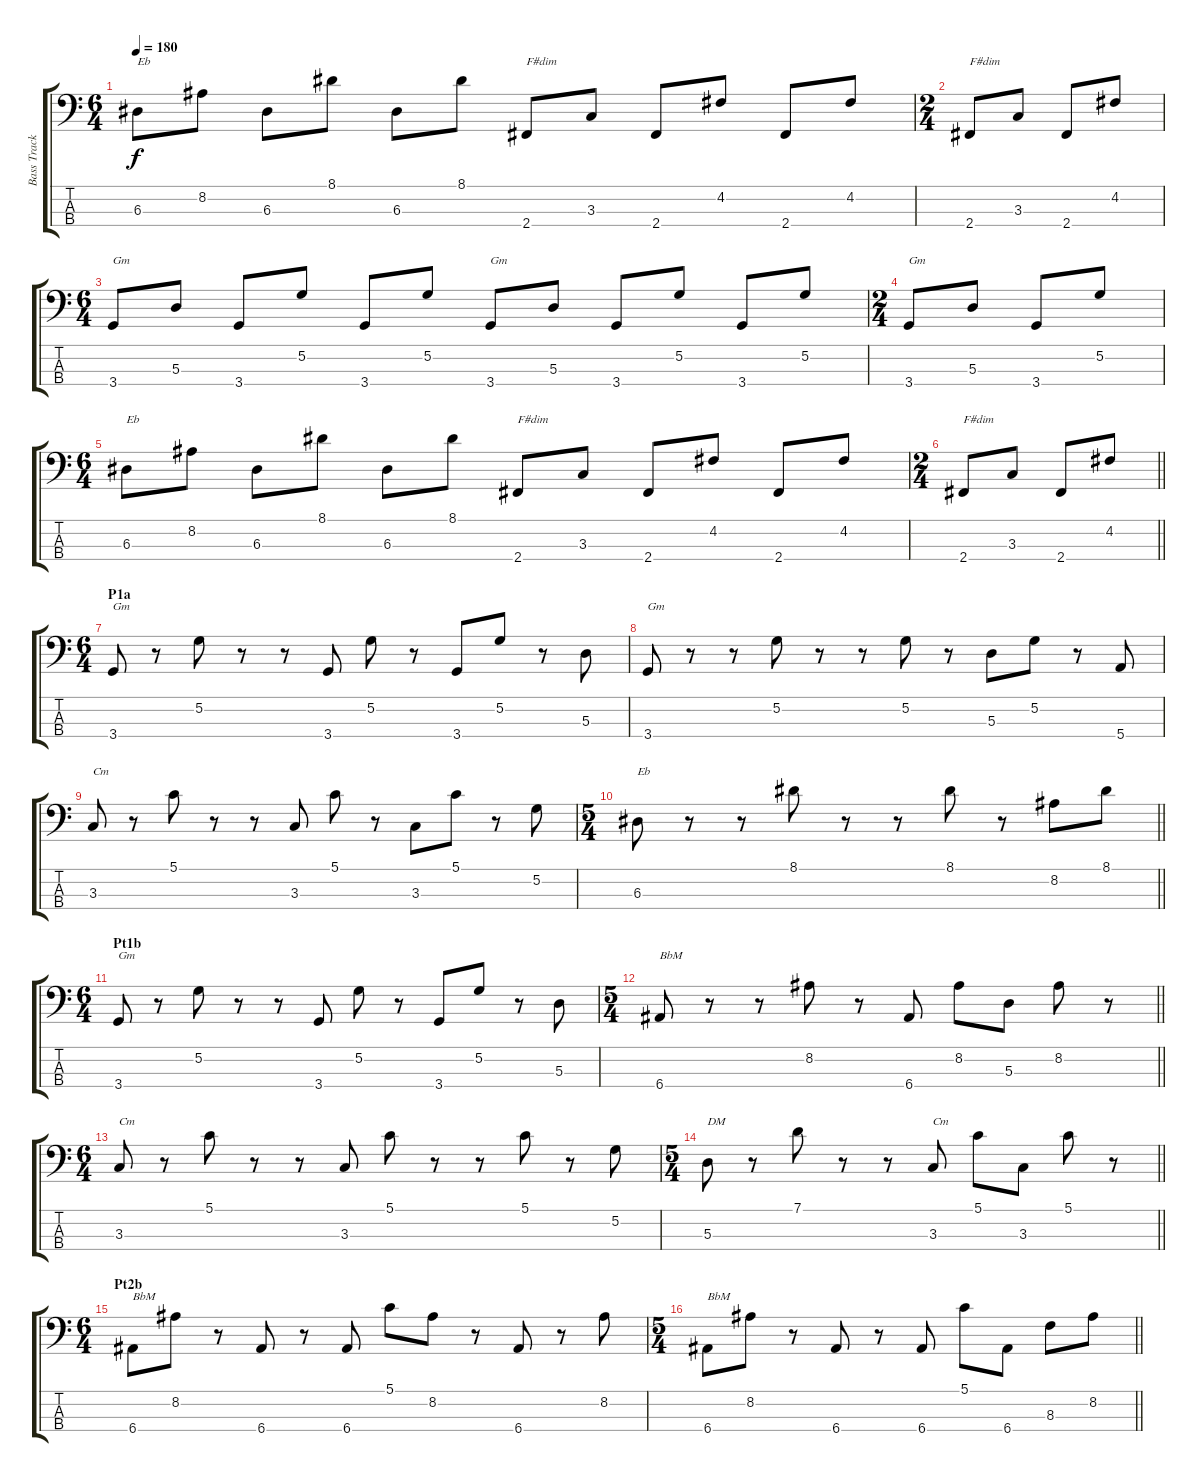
\track ("Bass Track" "Bass Track") {instrument electricbasspick}
\staff {score tabs}
\tuning (G2 D2 A1 E1) {hide}
\ts (6 4)
\tempo 180
\clef f4
\ks c
6.3.8{txt "Eb" dy f} 8.2.8 6.3.8 8.1.8 6.3.8 8.1.8 2.4.8{txt "F#dim"} 3.3.8 2.4.8 4.2.8 2.4.8 4.2.8 |
\ts (2 4)
2.4.8{txt "F#dim"} 3.3.8 2.4.8 4.2.8 |
\ts (6 4)
3.4.8{txt "Gm"} 5.3.8 3.4.8 5.2.8 3.4.8 5.2.8 3.4.8{txt "Gm"} 5.3.8 3.4.8 5.2.8 3.4.8 5.2.8 |
\ts (2 4)
3.4.8{txt "Gm"} 5.3.8 3.4.8 5.2.8 |
\ts (6 4)
6.3.8{txt "Eb"} 8.2.8 6.3.8 8.1.8 6.3.8 8.1.8 2.4.8{txt "F#dim"} 3.3.8 2.4.8 4.2.8 2.4.8 4.2.8 |
\ts (2 4)
\barLineRight lightlight
2.4.8{txt "F#dim"} 3.3.8 2.4.8 4.2.8 |
\ts (6 4)
\section ("" "P1a")
3.4.8{txt "Gm"} r.8 5.2.8 r.8 r.8 3.4.8 5.2.8 r.8 3.4.8 5.2.8 r.8 5.3.8 |
3.4.8{txt "Gm"} r.8 r.8 5.2.8 r.8 r.8 5.2.8 r.8 5.3.8 5.2.8 r.8 5.4.8 |
3.3.8{txt "Cm"} r.8 5.1.8 r.8 r.8 3.3.8 5.1.8 r.8 3.3.8 5.1.8 r.8 5.2.8 |
\ts (5 4)
\barLineRight lightlight
6.3.8{txt "Eb"} r.8 r.8 8.1.8 r.8 r.8 8.1.8 r.8 8.2.8 8.1.8 |
\ts (6 4)
\section ("" "Pt1b")
3.4.8{txt "Gm"} r.8 5.2.8 r.8 r.8 3.4.8 5.2.8 r.8 3.4.8 5.2.8 r.8 5.3.8 |
\ts (5 4)
\barLineRight lightlight
6.4.8{txt "BbM"} r.8 r.8 8.2.8 r.8 6.4.8 8.2.8 5.3.8 8.2.8 r.8 |
\ts (6 4)
3.3.8{txt "Cm"} r.8 5.1.8 r.8 r.8 3.3.8 5.1.8 r.8 r.8 5.1.8 r.8 5.2.8 |
\ts (5 4)
\barLineRight lightlight
5.3.8{txt "DM"} r.8 7.1.8 r.8 r.8 3.3.8{txt "Cm"} 5.1.8 3.3.8 5.1.8 r.8 |
\ts (6 4)
\section ("" "Pt2b")
6.4.8{txt "BbM"} 8.2.8 r.8 6.4.8 r.8 6.4.8 5.1.8 8.2.8 r.8 6.4.8 r.8 8.2.8 |
\ts (5 4)
\barLineRight lightlight
6.4.8{txt "BbM"} 8.2.8 r.8 6.4.8 r.8 6.4.8 5.1.8 6.4.8 8.3.8 8.2.8
